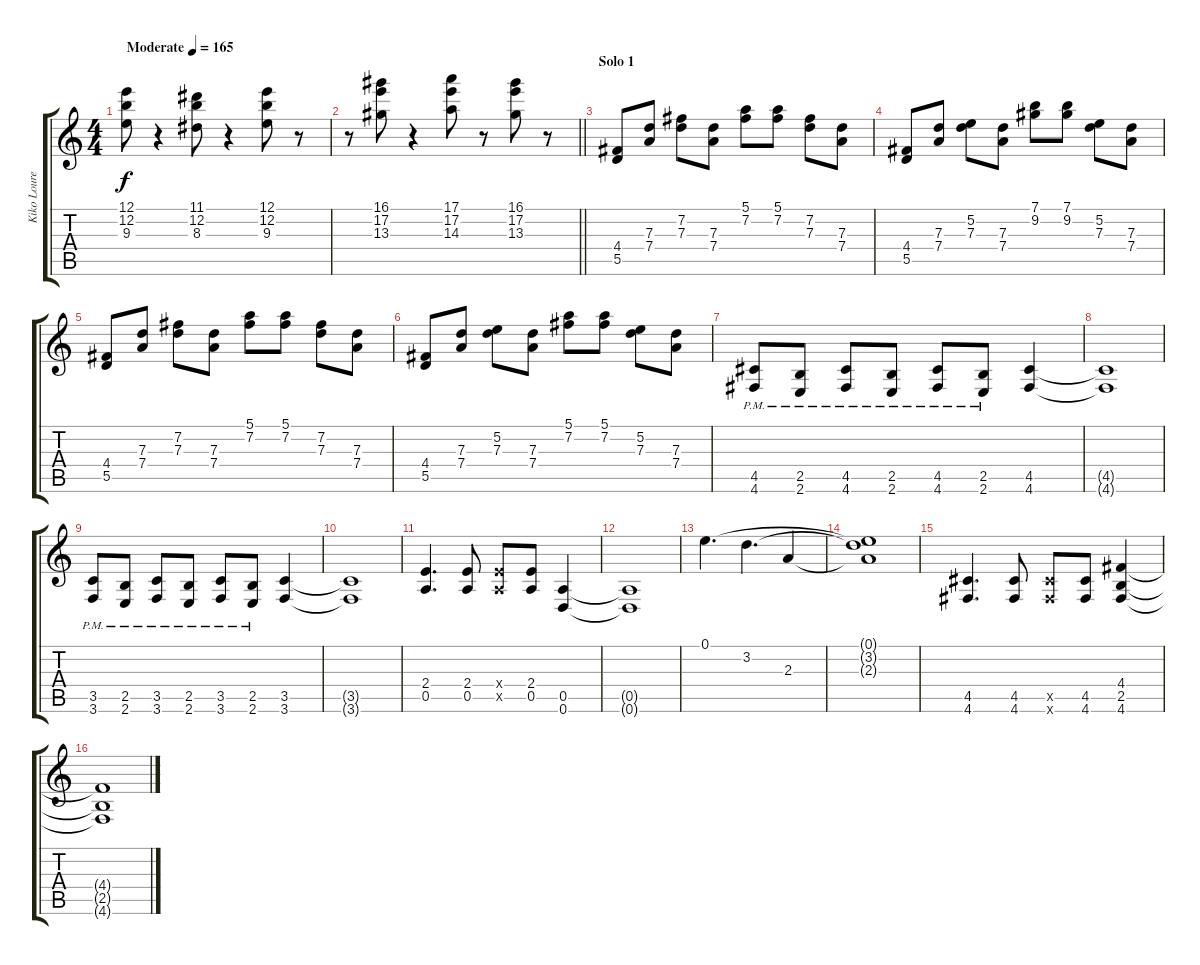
\track ("Kiko Loureiro" "Kiko Loure") {instrument distortionguitar}
\staff {score tabs}
\tuning (E4 B3 G3 D3 A2 D2) {hide}
\ts (4 4)
\tempo (165 "Moderate")
\clef g2
\ks c
(12.1 12.2 9.3).8{dy f instrument distortionguitar} r.4 (11.1 12.2 8.3).8 r.4 (12.1 12.2 9.3).8 r.8 |
\barLineRight lightlight
r.8 (16.1 17.2 13.3).8 r.4 (17.1 17.2 14.3).8 r.8 (16.1 17.2 13.3).8 r.8 |
\section ("" "Solo 1")
(4.4 5.5).8{instrument distortionguitar} (7.3 7.4).8 (7.2 7.3).8 (7.3 7.4).8 (5.1 7.2).8 (5.1 7.2).8 (7.2 7.3).8 (7.3 7.4).8 |
(4.4 5.5).8 (7.3 7.4).8 (5.2 7.3).8 (7.3 7.4).8 (7.1 9.2).8 (7.1 9.2).8 (5.2 7.3).8 (7.3 7.4).8 |
(4.4 5.5).8 (7.3 7.4).8 (7.2 7.3).8 (7.3 7.4).8 (5.1 7.2).8 (5.1 7.2).8 (7.2 7.3).8 (7.3 7.4).8 |
(4.4 5.5).8 (7.3 7.4).8 (5.2 7.3).8 (7.3 7.4).8 (5.1 7.2).8 (5.1 7.2).8 (5.2 7.3).8 (7.3 7.4).8 |
(4.5{pm} 4.6{pm}).8 (2.5{pm} 2.6{pm}).8 (4.5{pm} 4.6{pm}).8 (2.5{pm} 2.6{pm}).8 (4.5{pm} 4.6{pm}).8 (2.5{pm} 2.6{pm}).8 (4.5 4.6).4 |
(4.5{t} 4.6{t}).1 |
(3.5{pm} 3.6{pm}).8 (2.5{pm} 2.6{pm}).8 (3.5{pm} 3.6{pm}).8 (2.5{pm} 2.6{pm}).8 (3.5{pm} 3.6{pm}).8 (2.5{pm} 2.6{pm}).8 (3.5 3.6).4 |
(3.5{t} 3.6{t}).1 |
(2.4 0.5).4{d} (2.4 0.5).8 (2.4{x} 0.5{x}).8 (2.4 0.5).8 (0.5 0.6).4 |
(0.5{t} 0.6{t}).1 |
0.1.4{d} 3.2.4{d} 2.3.4 |
(0.1{t} 3.2{t} 2.3{t}).1 |
(4.5 4.6).4{d} (4.5 4.6).8 (4.5{x} 4.6{x}).8 (4.5 4.6).8 (4.4 2.5 4.6).4 |
(4.4{t} 2.5{t} 4.6{t}).1
